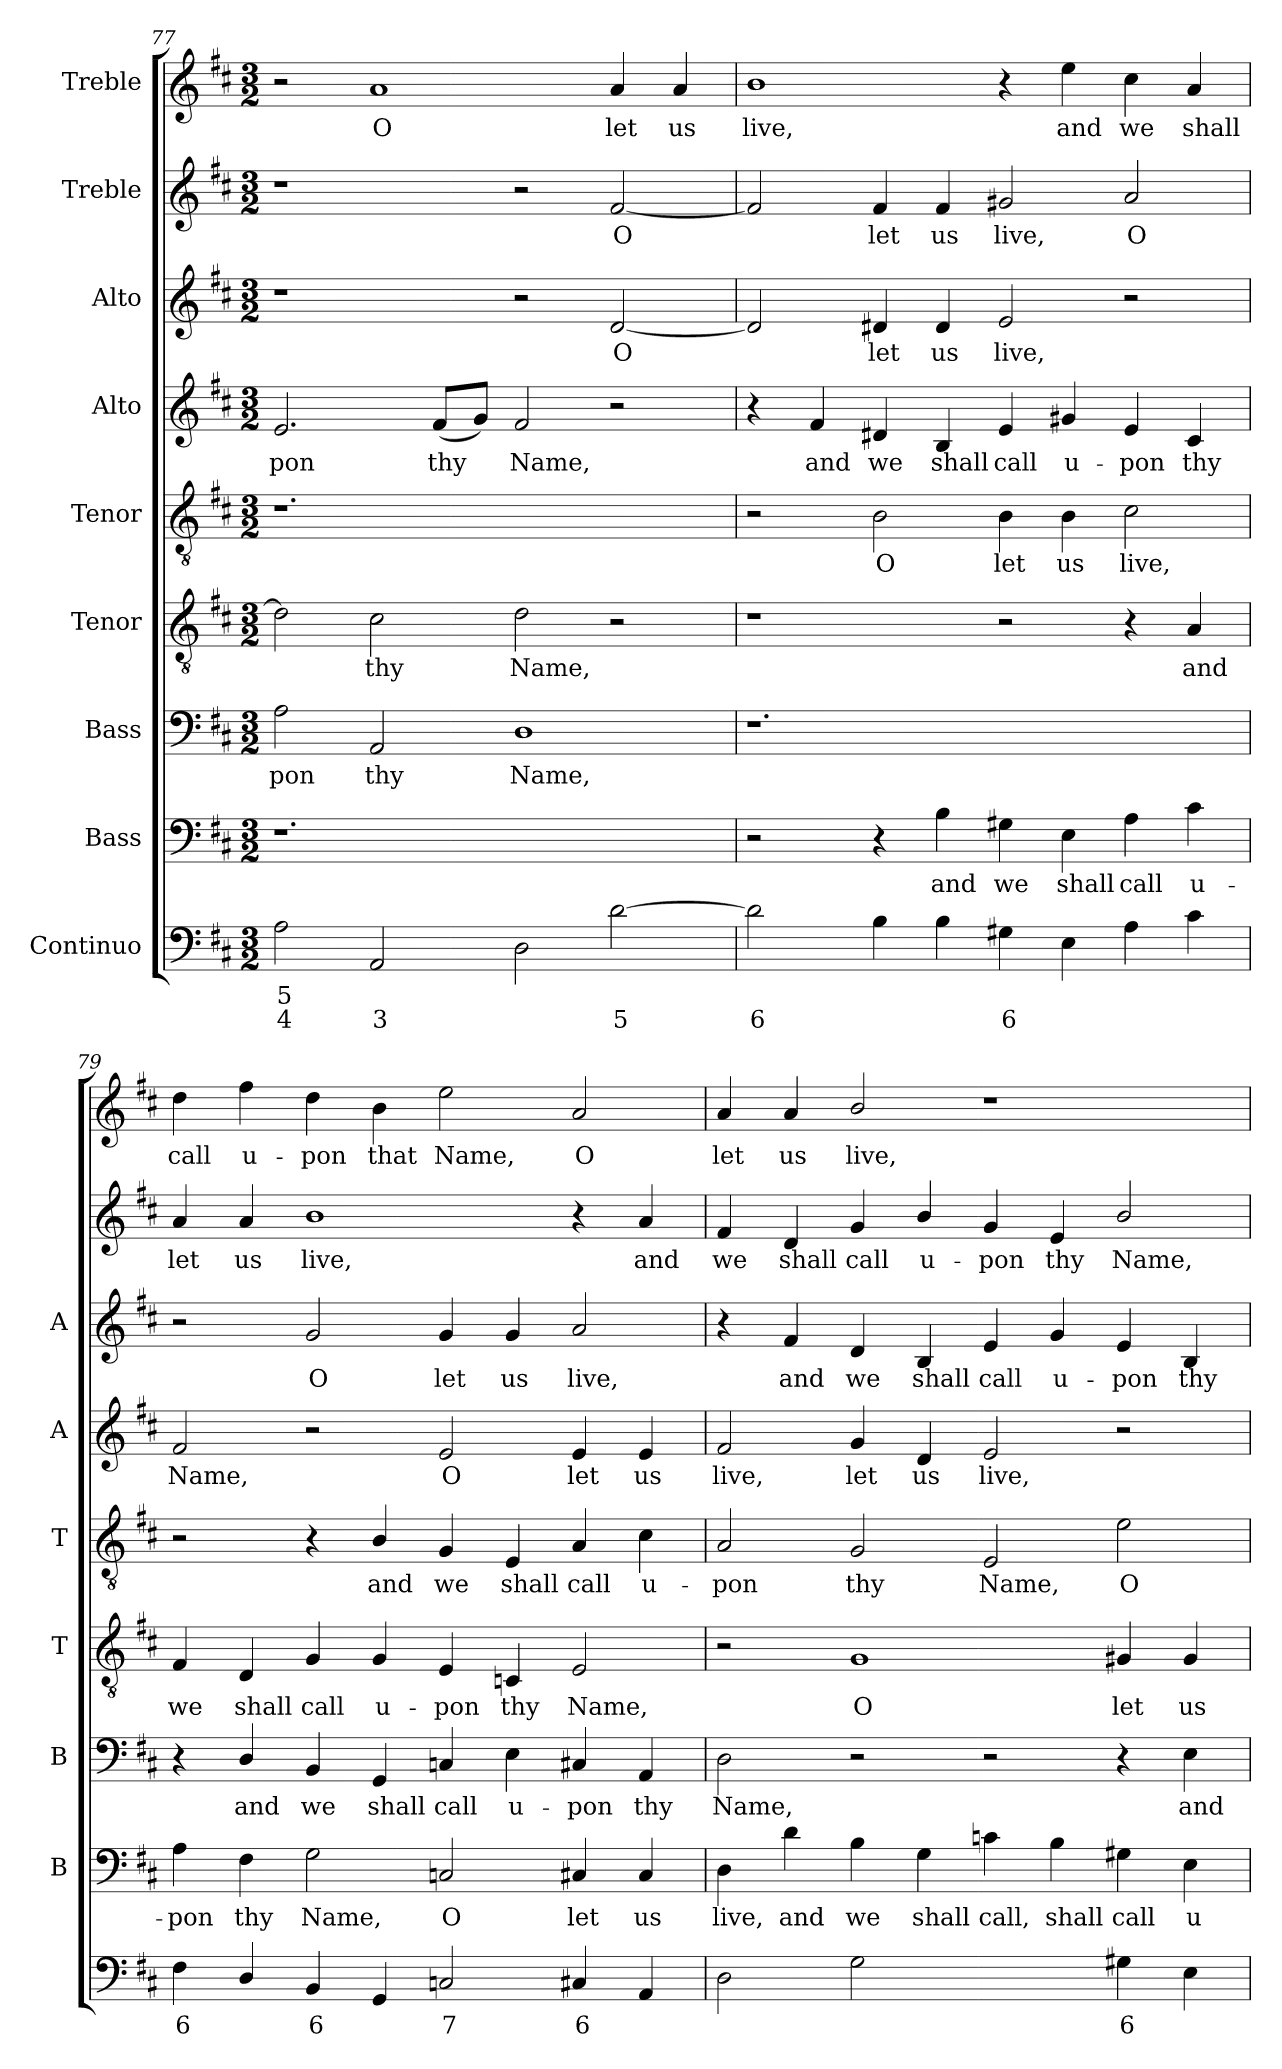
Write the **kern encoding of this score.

**kern	**text	**text	**kern	**text	**kern	**text	**kern	**text	**kern	**text	**kern	**text	**kern	**text	**kern	**text	**kern	**text
*part9	*part9	*part9	*part8	*part8	*part7	*part7	*part6	*part6	*part5	*part5	*part4	*part4	*part3	*part3	*part2	*part2	*part1	*part1
*staff9	*staff9	*staff9	*staff8	*staff8	*staff7	*staff7	*staff6	*staff6	*staff5	*staff5	*staff4	*staff4	*staff3	*staff3	*staff2	*staff2	*staff1	*staff1
*I"Continuo	*	*	*I"Bass	*	*I"Bass	*	*I"Tenor	*	*I"Tenor	*	*I"Alto	*	*I"Alto	*	*I"Treble	*	*I"Treble	*
*	*	*	*I'B	*	*I'B	*	*I'T	*	*I'T	*	*I'A	*	*I'A	*	*	*	*	*
*clefF4	*	*	*clefF4	*	*clefF4	*	*clefGv2	*	*clefGv2	*	*clefG2	*	*clefG2	*	*clefG2	*	*clefG2	*
*k[f#c#]	*	*	*k[f#c#]	*	*k[f#c#]	*	*k[f#c#]	*	*k[f#c#]	*	*k[f#c#]	*	*k[f#c#]	*	*k[f#c#]	*	*k[f#c#]	*
*D:	*	*	*D:	*	*D:	*	*D:	*	*D:	*	*D:	*	*D:	*	*D:	*	*D:	*
*M3/2	*	*	*M3/2	*	*M3/2	*	*M3/2	*	*M3/2	*	*M3/2	*	*M3/2	*	*M3/2	*	*M3/2	*
=77	=77	=77	=77	=77	=77	=77	=77	=77	=77	=77	=77	=77	=77	=77	=77	=77	=77	=77
!	!LO:LY:b	!LO:LY:b	!	!	!	!LO:LY:b	!	!	!	!	!	!LO:LY:b	!	!	!	!	!	!
2A\	5	4	1.r	.	2A\	-pon	2d\]	.	1.r	.	2.e/	-pon	1r	.	1r	.	2r	.
!	!	!LO:LY:b	!	!	!	!LO:LY:b	!	!LO:LY:b	!	!	!	!	!	!	!	!	!	!LO:LY:b
2AA/	.	3	.	.	2AA/	thy	2c#\	thy	.	.	.	.	.	.	.	.	1a	O
!	!	!	!	!	!	!	!	!	!	!	!	!LO:LY:b	!	!	!	!	!	!
.	.	.	.	.	.	.	.	.	.	.	(<8f#/L	thy	.	.	.	.	.	.
.	.	.	.	.	.	.	.	.	.	.	8g/J)	.	.	.	.	.	.	.
!	!	!	!	!	!	!LO:LY:b	!	!LO:LY:b	!	!	!	!LO:LY:b	!	!	!	!	!	!
2D\	.	.	.	.	1D	Name,	2d\	Name,	.	.	2f#/	Name,	2r	.	2r	.	.	.
!	!	!LO:LY:b	!	!	!	!	!	!	!	!	!	!	!	!LO:LY:b	!	!LO:LY:b	!	!LO:LY:b
[2d\	.	5	2ryy	.	.	.	2r	.	2ryy	.	2r	.	[2d/	O	[2f#/	O	4a/	let
!	!	!	!	!	!	!	!	!	!	!	!	!	!	!	!	!	!	!LO:LY:b
.	.	.	.	.	.	.	.	.	.	.	.	.	.	.	.	.	4a/	us
!!LO:PB:g=z
=78	=78	=78	=78	=78	=78	=78	=78	=78	=78	=78	=78	=78	=78	=78	=78	=78	=78	=78
!	!	!LO:LY:b	!	!	!	!	!	!	!	!	!	!	!	!	!	!	!	!LO:LY:b
2d\]	.	6	2r	.	1.r	.	1r	.	2r	.	4r	.	2d/]	.	2f#/]	.	1b	live,
!	!	!	!	!	!	!	!	!	!	!	!	!LO:LY:b	!	!	!	!	!	!
.	.	.	.	.	.	.	.	.	.	.	4f#/	and	.	.	.	.	.	.
!	!	!	!	!	!	!	!	!	!	!LO:LY:b	!	!LO:LY:b	!	!LO:LY:b	!	!LO:LY:b	!	!
4B\	.	.	4r	.	.	.	.	.	2B\	O	4d#X/	we	4d#X/	let	4f#/	let	.	.
!	!	!	!	!LO:LY:b	!	!	!	!	!	!	!	!LO:LY:b	!	!LO:LY:b	!	!LO:LY:b	!	!
4B\	.	.	4B\	and	.	.	.	.	.	.	4B/	shall	4d#/	us	4f#/	us	.	.
!	!	!LO:LY:b	!	!LO:LY:b	!	!	!	!	!	!LO:LY:b	!	!LO:LY:b	!	!LO:LY:b	!	!LO:LY:b	!	!
4G#X\	.	6	4G#X\	we	.	.	2r	.	4B\	let	4e/	call	2e/	live,	2g#X/	live,	4r	.
!	!	!	!	!LO:LY:b	!	!	!	!	!	!LO:LY:b	!	!LO:LY:b	!	!	!	!	!	!LO:LY:b
4E\	.	.	4E\	shall	.	.	.	.	4B\	us	4g#X/	u-	.	.	.	.	4ee\	and
!	!	!	!	!LO:LY:b	!	!	!	!	!	!LO:LY:b	!	!LO:LY:b	!	!	!	!LO:LY:b	!	!LO:LY:b
4A\	.	.	4A\	call	2ryy	.	4r	.	2c#\	live,	4e/	-pon	2r	.	2a/	O	4cc#\	we
!	!	!	!	!LO:LY:b	!	!	!	!LO:LY:b	!	!	!	!LO:LY:b	!	!	!	!	!	!LO:LY:b
4c#\	.	.	4c#\	u-	.	.	4A/	and	.	.	4c#/	thy	.	.	.	.	4a/	shall
=79	=79	=79	=79	=79	=79	=79	=79	=79	=79	=79	=79	=79	=79	=79	=79	=79	=79	=79
!	!LO:LY:b	!	!	!LO:LY:b	!	!	!	!LO:LY:b	!	!	!	!LO:LY:b	!	!	!	!LO:LY:b	!	!LO:LY:b
4F#\	6	.	4A\	-pon	4r	.	4F#/	we	2r	.	2f#/	Name,	2r	.	4a/	let	4dd\	call
!	!	!	!	!LO:LY:b	!	!LO:LY:b	!	!LO:LY:b	!	!	!	!	!	!	!	!LO:LY:b	!	!LO:LY:b
4D/	.	.	4F#\	thy	4D/	and	4D/	shall	.	.	.	.	.	.	4a/	us	4ff#\	u-
!	!LO:LY:b	!	!	!LO:LY:b	!	!LO:LY:b	!	!LO:LY:b	!	!	!	!	!	!LO:LY:b	!	!LO:LY:b	!	!LO:LY:b
4BB/	6	.	2G\	Name,	4BB/	we	4G/	call	4r	.	2r	.	2g/	O	1b	live,	4dd\	-pon
!	!	!	!	!	!	!LO:LY:b	!	!LO:LY:b	!	!LO:LY:b	!	!	!	!	!	!	!	!LO:LY:b
4GG/	.	.	.	.	4GG/	shall	4G/	u-	4B/	and	.	.	.	.	.	.	4b\	that
!	!LO:LY:b	!	!	!LO:LY:b	!	!LO:LY:b	!	!LO:LY:b	!	!LO:LY:b	!	!LO:LY:b	!	!LO:LY:b	!	!	!	!LO:LY:b
2Cn/	7	.	2Cn/	O	4Cn/	call	4E/	-pon	4G/	we	2e/	O	4g/	let	.	.	2ee\	Name,
!	!	!	!	!	!	!LO:LY:b	!	!LO:LY:b	!	!LO:LY:b	!	!	!	!LO:LY:b	!	!	!	!
.	.	.	.	.	4E\	u-	4Cn/	thy	4E/	shall	.	.	4g/	us	.	.	.	.
!	!LO:LY:b	!	!	!LO:LY:b	!	!LO:LY:b	!	!LO:LY:b	!	!LO:LY:b	!	!LO:LY:b	!	!LO:LY:b	!	!	!	!LO:LY:b
4C#X/	6	.	4C#X/	let	4C#X/	-pon	2E/	Name,	4A/	call	4e/	let	2a/	live,	4r	.	2a/	O
!	!	!	!	!LO:LY:b	!	!LO:LY:b	!	!	!	!LO:LY:b	!	!LO:LY:b	!	!	!	!LO:LY:b	!	!
4AA/	.	.	4C#/	us	4AA/	thy	.	.	4c#\	u-	4e/	us	.	.	4a/	and	.	.
=80	=80	=80	=80	=80	=80	=80	=80	=80	=80	=80	=80	=80	=80	=80	=80	=80	=80	=80
!	!	!	!	!LO:LY:b	!	!LO:LY:b	!	!	!	!LO:LY:b	!	!LO:LY:b	!	!	!	!LO:LY:b	!	!LO:LY:b
2D\	.	.	4D\	live,	2D\	Name,	2r	.	2A/	-pon	2f#/	live,	4r	.	4f#/	we	4a/	let
!	!	!	!	!LO:LY:b	!	!	!	!	!	!	!	!	!	!LO:LY:b	!	!LO:LY:b	!	!LO:LY:b
.	.	.	4d\	and	.	.	.	.	.	.	.	.	4f#/	and	4d/	shall	4a/	us
!	!	!	!	!LO:LY:b	!	!	!	!LO:LY:b	!	!LO:LY:b	!	!LO:LY:b	!	!LO:LY:b	!	!LO:LY:b	!	!LO:LY:b
2G\	.	.	4B\	we	2r	.	1G	O	2G/	thy	4g/	let	4d/	we	4g/	call	2b/	live,
!	!	!	!	!LO:LY:b	!	!	!	!	!	!	!	!LO:LY:b	!	!LO:LY:b	!	!LO:LY:b	!	!
.	.	.	4G\	shall	.	.	.	.	.	.	4d/	us	4B/	shall	4b/	u-	.	.
!	!LO:LY:b	!	!	!LO:LY:b	!	!	!	!	!	!LO:LY:b	!	!LO:LY:b	!	!LO:LY:b	!	!LO:LY:b	!	!
[4E\yy	6	.	4cn\	call,	2r	.	.	.	2E/	Name,	2e/	live,	4e/	call	4g/	-pon	1r	.
!	!LO:LY:b	!	!	!LO:LY:b	!	!	!	!	!	!	!	!	!	!LO:LY:b	!	!LO:LY:b	!	!
4E\yy]	5	.	4B\	shall	.	.	.	.	.	.	.	.	4g/	u-	4e/	thy	.	.
!	!LO:LY:b	!	!	!LO:LY:b	!	!	!	!LO:LY:b	!	!LO:LY:b	!	!	!	!LO:LY:b	!	!LO:LY:b	!	!
4G#X\	6	.	4G#X\	call	4r	.	4G#X/	let	2e\	O	2r	.	4e/	-pon	2b/	Name,	.	.
!	!	!	!	!LO:LY:b	!	!LO:LY:b	!	!LO:LY:b	!	!	!	!	!	!LO:LY:b	!	!	!	!
4E\	.	.	4E\	u-	4E\	and	4G#/	us	.	.	.	.	4B/	thy	.	.	.	.
=	=	=	=	=	=	=	=	=	=	=	=	=	=	=	=	=	=	=
*-	*-	*-	*-	*-	*-	*-	*-	*-	*-	*-	*-	*-	*-	*-	*-	*-	*-	*-
